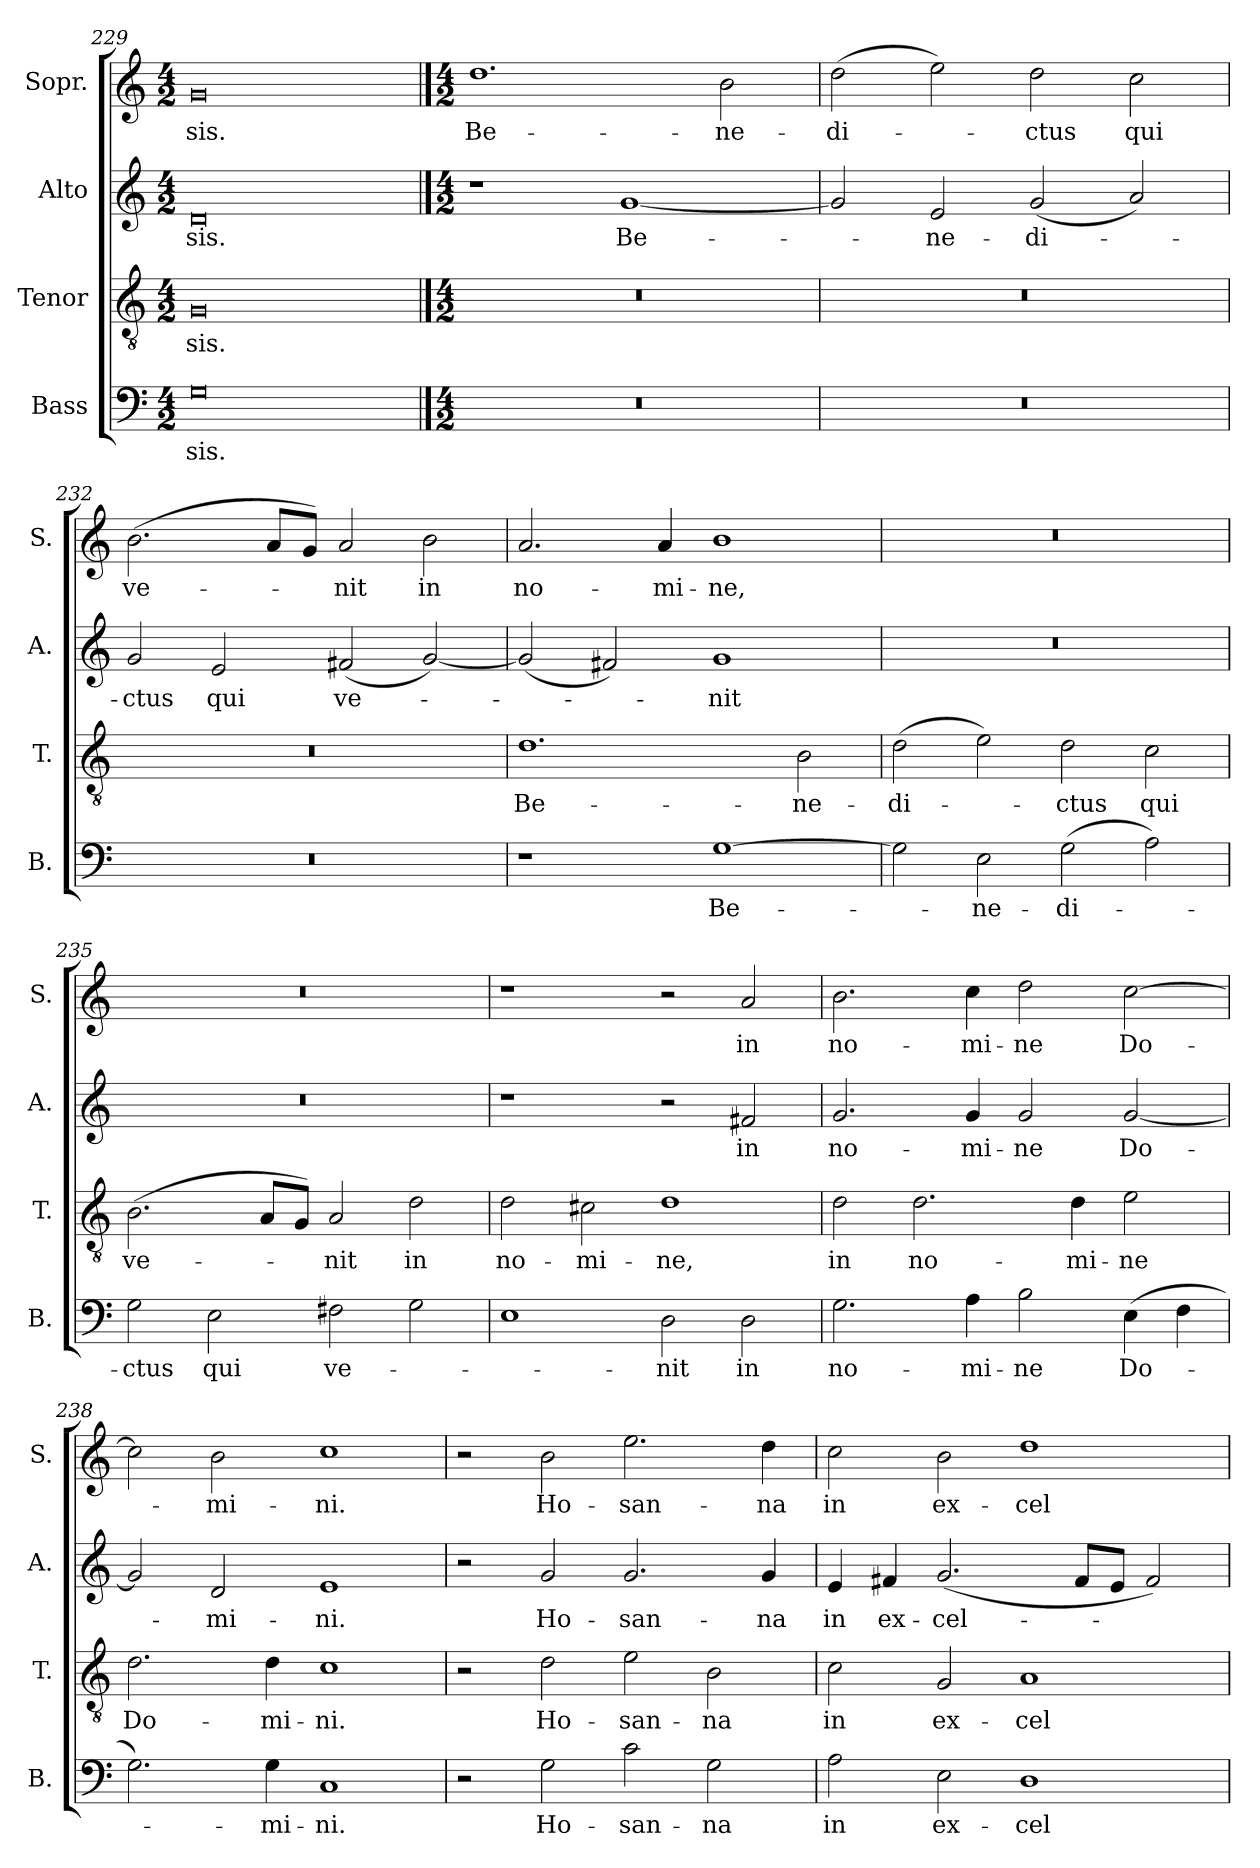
**kern	**text	**kern	**text	**kern	**text	**kern	**text
*part4	*part4	*part3	*part3	*part2	*part2	*part1	*part1
*staff4	*staff4	*staff3	*staff3	*staff2	*staff2	*staff1	*staff1
*I"Bass	*	*I"Tenor	*	*I"Alto	*	*I"Sopr.	*
*I'B.	*	*I'T.	*	*I'A.	*	*I'S.	*
*clefF4	*	*clefGv2	*	*clefG2	*	*clefG2	*
*	*	*ITrd7c12	*	*	*	*	*
*k[]	*	*k[]	*	*k[]	*	*k[]	*
*M4/2	*	*M4/2	*	*M4/2	*	*M4/2	*
=229	=229	=229	=229	=229	=229	=229	=229
0G	-sis.	0GG	-sis.	0d	-sis.	0g	-sis.
!!LO:PB:g=z
==230	==230	==230	==230	==230	==230	==230	==230
*M4/2	*	*M4/2	*	*M4/2	*	*M4/2	*
0r	.	0r	.	1r	.	1.dd	Be-
.	.	.	.	[1g	Be-	.	.
.	.	.	.	.	.	2b\	-ne-
=231	=231	=231	=231	=231	=231	=231	=231
0r	.	0r	.	2g/]	.	(2dd\	-di-
.	.	.	.	2e/	-ne-	2ee\)	.
.	.	.	.	(2g/	-di-	2dd\	-ctus
.	.	.	.	2a/)	.	2cc\	qui
=232	=232	=232	=232	=232	=232	=232	=232
0r	.	0r	.	2g/	-ctus	(2.b\	ve-
.	.	.	.	2e/	qui	.	.
.	.	.	.	.	.	8a/L	.
.	.	.	.	.	.	8g/J)	.
.	.	.	.	(2f#X/	ve-	2a/	-nit
.	.	.	.	[2g/)	.	2b\	in
=233	=233	=233	=233	=233	=233	=233	=233
1r	.	1.D	Be-	(2g/]	.	2.a/	no-
.	.	.	.	2f#X/)	.	.	.
.	.	.	.	.	.	4a/	-mi-
[1G	Be-	.	.	1g	-nit	1b	-ne,
.	.	2BB\	-ne-	.	.	.	.
=234	=234	=234	=234	=234	=234	=234	=234
2G\]	.	(2D\	-di-	0r	.	0r	.
2E\	-ne-	2E\)	.	.	.	.	.
(2G\	-di-	2D\	-ctus	.	.	.	.
2A\)	.	2C\	qui	.	.	.	.
=235	=235	=235	=235	=235	=235	=235	=235
2G\	-ctus	(2.BB\	ve-	0r	.	0r	.
2E\	qui	.	.	.	.	.	.
.	.	8AA/L	.	.	.	.	.
.	.	8GG/J)	.	.	.	.	.
2F#X\	ve-	2AA/	-nit	.	.	.	.
2G\	.	2D\	in	.	.	.	.
=236	=236	=236	=236	=236	=236	=236	=236
1E	.	2D\	no-	1r	.	1r	.
.	.	2C#X\	-mi-	.	.	.	.
2D\	-nit	1D	-ne,	2r	.	2r	.
2D\	in	.	.	2f#X/	in	2a/	in
!!LO:LB:g=z
=237	=237	=237	=237	=237	=237	=237	=237
2.G\	no-	2D\	in	2.g/	no-	2.b\	no-
.	.	2.D\	no-	.	.	.	.
4A\	-mi-	.	.	4g/	-mi-	4cc\	-mi-
2B\	-ne	.	.	2g/	-ne	2dd\	-ne
.	.	4D\	-mi-	.	.	.	.
(4E\	Do-	2E\	-ne	[2g/	Do-	[2cc\	Do-
4F\	.	.	.	.	.	.	.
=238	=238	=238	=238	=238	=238	=238	=238
2.G\)	.	2.D\	Do-	2g/]	.	2cc\]	.
.	.	.	.	2d/	-mi-	2b\	-mi-
4G\	-mi-	4D\	-mi-	.	.	.	.
1C	-ni.	1C	-ni.	1e	-ni.	1cc	-ni.
=239	=239	=239	=239	=239	=239	=239	=239
2r	.	2r	.	2r	.	2r	.
2G\	Ho-	2D\	Ho-	2g/	Ho-	2b\	Ho-
2c\	-san-	2E\	-san-	2.g/	-san-	2.ee\	-san-
2G\	-na	2BB\	-na	.	.	.	.
.	.	.	.	4g/	-na	4dd\	-na
=240	=240	=240	=240	=240	=240	=240	=240
2A\	in	2C\	in	4e/	in	2cc\	in
.	.	.	.	4f#X/	ex-	.	.
2E\	ex-	2GG/	ex-	(2.g/	-cel-	2b\	ex-
1D	-cel-	1AA	-cel-	.	.	1dd	-cel-
.	.	.	.	8f#/L	.	.	.
.	.	.	.	8e/J	.	.	.
.	.	.	.	2f#/)	.	.	.
=	=	=	=	=	=	=	=
*-	*-	*-	*-	*-	*-	*-	*-
